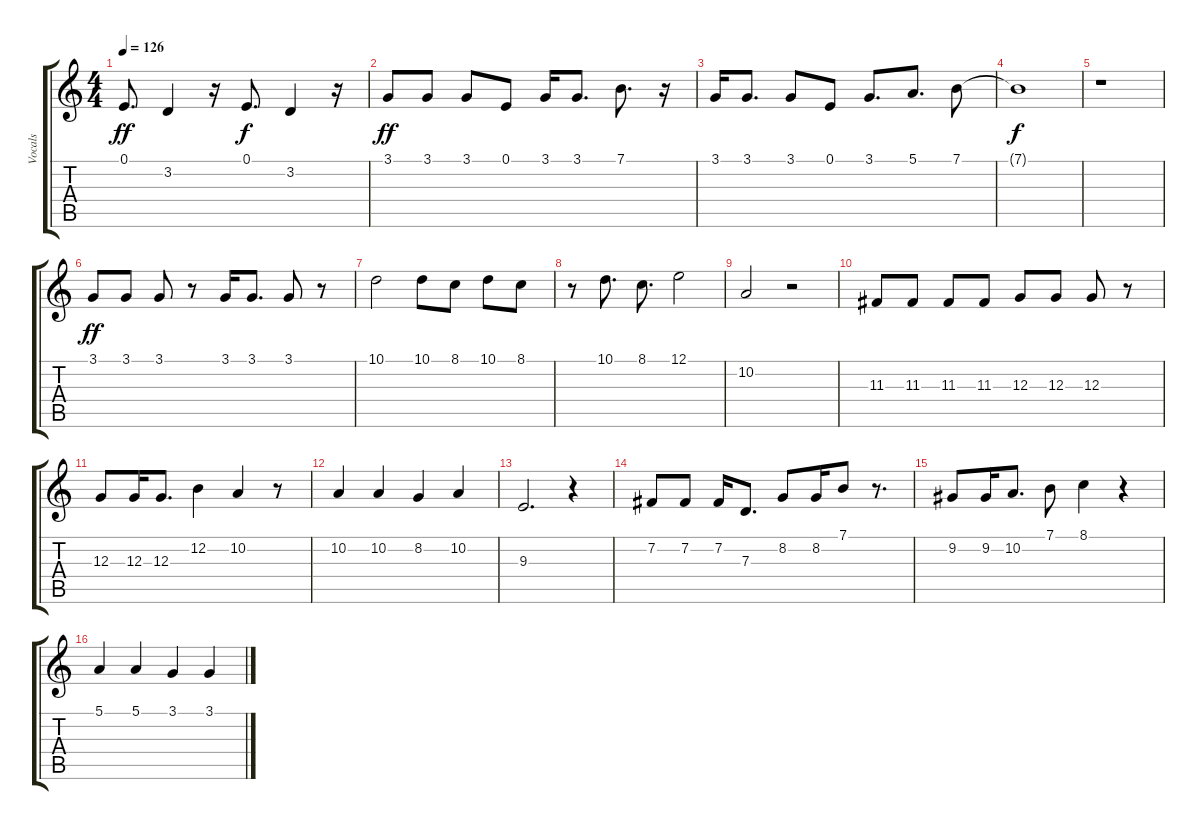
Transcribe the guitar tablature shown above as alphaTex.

\track ("Vocals" "Vocals") {instrument lead2sawtooth}
\staff {score tabs}
\tuning (E4 B3 G3 D3 A2 E2) {hide}
\ts (4 4)
\tempo 126
\clef g2
\ks c
0.1.8{d dy ff} 3.2.4 r.16 0.1.8{d dy f} 3.2.4 r.16 |
3.1.8{dy ff} 3.1.8 3.1.8 0.1.8 3.1.16 3.1.8{d} 7.1.8{d} r.16 |
3.1.16 3.1.8{d} 3.1.8 0.1.8 3.1.8{d} 5.1.8{d} 7.1.8 |
7.1{t}.1{dy f} |
r.1 |
3.1.8{dy ff} 3.1.8 3.1.8 r.8 3.1.16 3.1.8{d} 3.1.8 r.8 |
10.1.2 10.1.8 8.1.8 10.1.8 8.1.8 |
r.8 10.1.8{d} 8.1.8{d} 12.1.2 |
10.2.2 r.2 |
11.3.8 11.3.8 11.3.8 11.3.8 12.3.8 12.3.8 12.3.8 r.8 |
12.3.8 12.3.16 12.3.8{d} 12.2.4 10.2.4 r.8 |
10.2.4 10.2.4 8.2.4 10.2.4 |
9.3.2{d} r.4 |
7.2.8 7.2.8 7.2.16 7.3.8{d} 8.2.8 8.2.16 7.1.8 r.8{d} |
9.2.8 9.2.16 10.2.8{d} 7.1.8 8.1.4 r.4 |
5.1.4 5.1.4 3.1.4 3.1.4
